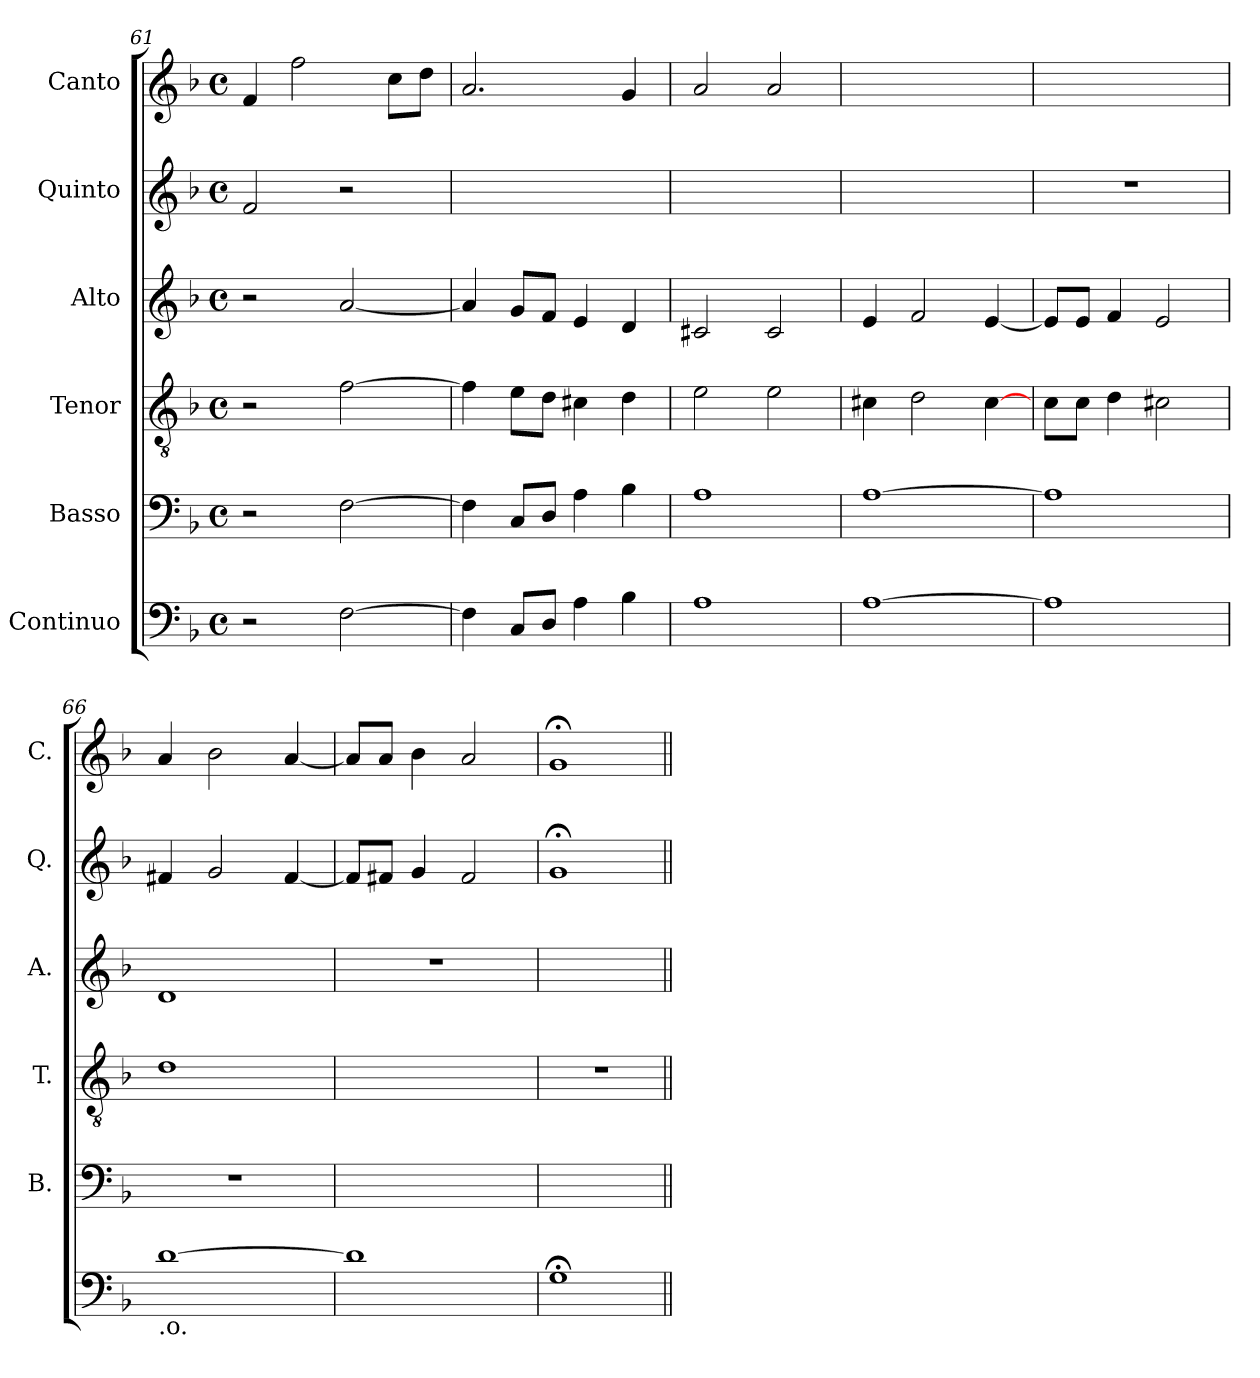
**kern	**kern	**kern	**kern	**kern	**kern
*part6	*part5	*part4	*part3	*part2	*part1
*staff6	*staff5	*staff4	*staff3	*staff2	*staff1
*I"Continuo	*I"Basso	*I"Tenor	*I"Alto	*I"Quinto	*I"Canto
*	*I'B.	*I'T.	*I'A.	*I'Q.	*I'C.
*clefF4	*clefF4	*clefGv2	*clefG2	*clefG2	*clefG2
*k[b-]	*k[b-]	*k[b-]	*k[b-]	*k[b-]	*k[b-]
*F:	*F:	*F:	*F:	*F:	*F:
*M4/4	*M4/4	*M4/4	*M4/4	*M4/4	*M4/4
*met(c)	*met(c)	*met(c)	*met(c)	*met(c)	*met(c)
=61	=61	=61	=61	=61	=61
2r	2r	2r	2r	2f/	4f/
.	.	.	.	.	2ff\
[2F\	[2F\	[2f\	[2a/	2r	.
.	.	.	.	.	8cc\L
.	.	.	.	.	8dd\J
=62	=62	=62	=62	=62	=62
4F\]	4F\]	4f\]	4a/]	1ryy	2.a/
8C/L	8C/L	8e\L	8g/L	.	.
8D/J	8D/J	8d\J	8f/J	.	.
4A\	4A\	4c#X\	4e/	.	.
4B-\	4B-\	4d\	4d/	.	4g/
!!LO:LB:g=z
=63	=63	=63	=63	=63	=63
1A	1A	2e\	2c#X/	1ryy	2a/
.	.	2e\	2c#/	.	2a/
=64	=64	=64	=64	=64	=64
[1A	[1A	4c#X\	4e/	1ryy	1ryy
.	.	2d\	2f/	.	.
.	.	[4c#\	[4e/	.	.
=65	=65	=65	=65	=65	=65
1A]	1A]	8c\L	8e/L]	1r	1ryy
.	.	8c\J	8e/J	.	.
.	.	4d\	4f/	.	.
.	.	2c#X\	2e/	.	.
=66	=66	=66	=66	=66	=66
!LO:TX:b:t=.o.	!	!	!	!	!
[1d	1r	1d	1d	4f#X/	4a/
.	.	.	.	2g/	2b-\
.	.	.	.	[4f#/	[4a/
=67	=67	=67	=67	=67	=67
1d]	1ryy	1ryy	1r	8f#/L]	8a/L]
.	.	.	.	8f#X/J	8a/J
.	.	.	.	4g/	4b-\
.	.	.	.	2f#/	2a/
=68	=68	=68	=68	=68	=68
1G;<	1ryy	1r	1ryy	1g;	1g;
=||	=||	=||	=||	=||	=||
*-	*-	*-	*-	*-	*-
